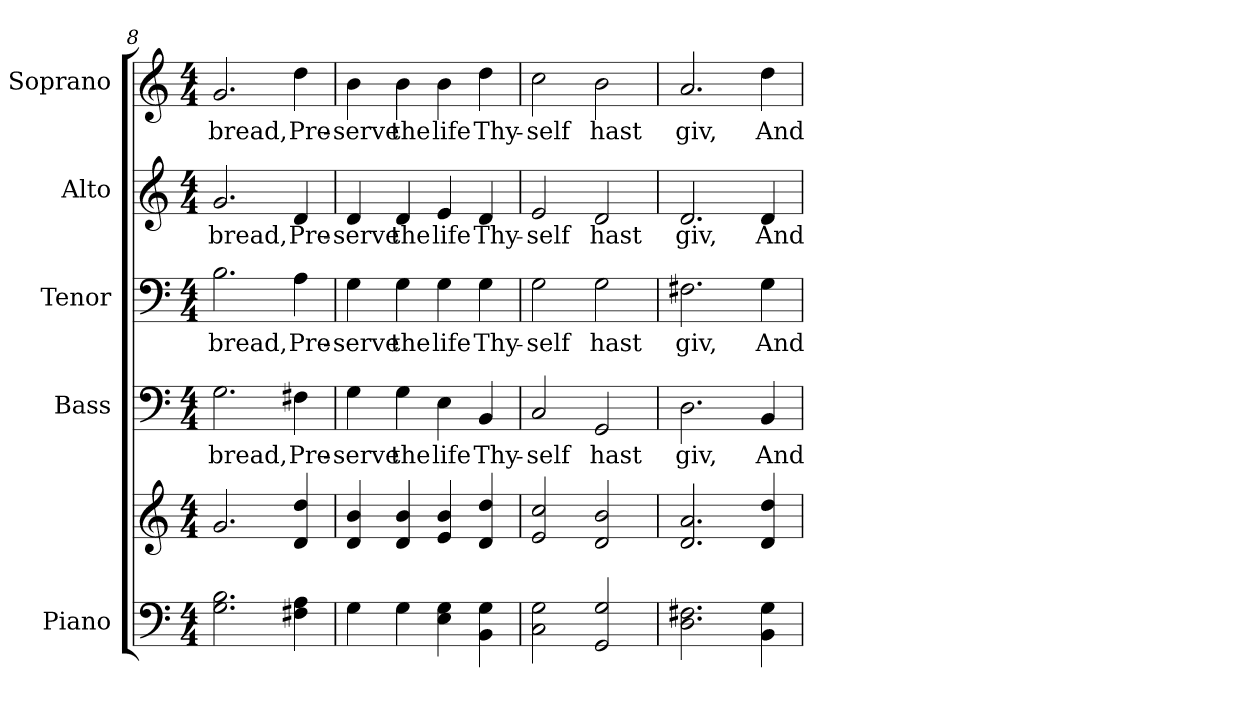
**kern	**kern	**kern	**text	**kern	**text	**kern	**text	**kern	**text
*part5	*part5	*part4	*part4	*part3	*part3	*part2	*part2	*part1	*part1
*staff6	*staff5	*staff4	*staff4	*staff3	*staff3	*staff2	*staff2	*staff1	*staff1
*I"Piano	*	*I"Bass	*	*I"Tenor	*	*I"Alto	*	*I"Soprano	*
*I'Pno.	*	*I'B.	*	*I'T.	*	*I'A.	*	*I'S.	*
*clefF4	*clefG2	*clefF4	*	*clefF4	*	*clefG2	*	*clefG2	*
*k[]	*k[]	*k[]	*	*k[]	*	*k[]	*	*k[]	*
*C:	*C:	*C:	*	*C:	*	*C:	*	*C:	*
*M4/4	*M4/4	*M4/4	*	*M4/4	*	*M4/4	*	*M4/4	*
=8	=8	=8	=8	=8	=8	=8	=8	=8	=8
!	!	!	!LO:LY:b:color=#000000	!	!	!	!	!	!
!	!	!	!	!	!LO:LY:b:color=#000000	!	!	!	!
!	!	!	!	!	!	!	!LO:LY:b:color=#000000	!	!
!	!	!	!	!	!	!	!	!	!LO:LY:b:color=#000000
2.Gi\ 2.Bi	2.gi/	2.Gi\	bread,	2.Bi\	bread,	2.gi/	bread,	2.gi/	bread,
!	!	!	!LO:LY:b:color=#000000	!	!	!	!	!	!
!	!	!	!	!	!LO:LY:b:color=#000000	!	!	!	!
!	!	!	!	!	!	!	!LO:LY:b:color=#000000	!	!
!	!	!	!	!	!	!	!	!	!LO:LY:b:color=#000000
4F#Xi\ 4Ai	4di/ 4ddi	4F#Xi\	Pre-	4Ai\	Pre-	4di/	Pre-	4ddi\	Pre-
!!LO:PB:g=z
=9	=9	=9	=9	=9	=9	=9	=9	=9	=9
!	!	!	!LO:LY:b:color=#000000	!	!	!	!	!	!
!	!	!	!	!	!LO:LY:b:color=#000000	!	!	!	!
!	!	!	!	!	!	!	!LO:LY:b:color=#000000	!	!
!	!	!	!	!	!	!	!	!	!LO:LY:b:color=#000000
4Gi\	4di/ 4bi	4Gi\	-serve	4Gi\	-serve	4di/	-serve	4bi\	-serve
!	!	!	!LO:LY:b:color=#000000	!	!	!	!	!	!
!	!	!	!	!	!LO:LY:b:color=#000000	!	!	!	!
!	!	!	!	!	!	!	!LO:LY:b:color=#000000	!	!
!	!	!	!	!	!	!	!	!	!LO:LY:b:color=#000000
4Gi\	4di/ 4bi	4Gi\	the	4Gi\	the	4di/	the	4bi\	the
!	!	!	!LO:LY:b:color=#000000	!	!	!	!	!	!
!	!	!	!	!	!LO:LY:b:color=#000000	!	!	!	!
!	!	!	!	!	!	!	!LO:LY:b:color=#000000	!	!
!	!	!	!	!	!	!	!	!	!LO:LY:b:color=#000000
4Ei\ 4Gi	4ei/ 4bi	4Ei\	life	4Gi\	life	4ei/	life	4bi\	life
!	!	!	!LO:LY:b:color=#000000	!	!	!	!	!	!
!	!	!	!	!	!LO:LY:b:color=#000000	!	!	!	!
!	!	!	!	!	!	!	!LO:LY:b:color=#000000	!	!
!	!	!	!	!	!	!	!	!	!LO:LY:b:color=#000000
4BBi\ 4Gi	4di/ 4ddi	4BBi/	Thy-	4Gi\	Thy-	4di/	Thy-	4ddi\	Thy-
=10	=10	=10	=10	=10	=10	=10	=10	=10	=10
!	!	!	!LO:LY:b:color=#000000	!	!	!	!	!	!
!	!	!	!	!	!LO:LY:b:color=#000000	!	!	!	!
!	!	!	!	!	!	!	!LO:LY:b:color=#000000	!	!
!	!	!	!	!	!	!	!	!	!LO:LY:b:color=#000000
2Ci\ 2Gi	2ei/ 2cci	2Ci/	-self	2Gi\	-self	2ei/	-self	2cci\	-self
!	!	!	!LO:LY:b:color=#000000	!	!	!	!	!	!
!	!	!	!	!	!LO:LY:b:color=#000000	!	!	!	!
!	!	!	!	!	!	!	!LO:LY:b:color=#000000	!	!
!	!	!	!	!	!	!	!	!	!LO:LY:b:color=#000000
2GGi/ 2Gi	2di/ 2bi	2GGi/	hast	2Gi\	hast	2di/	hast	2bi\	hast
=11	=11	=11	=11	=11	=11	=11	=11	=11	=11
!	!	!	!LO:LY:b:color=#000000	!	!	!	!	!	!
!	!	!	!	!	!LO:LY:b:color=#000000	!	!	!	!
!	!	!	!	!	!	!	!LO:LY:b:color=#000000	!	!
!	!	!	!	!	!	!	!	!	!LO:LY:b:color=#000000
2.Di\ 2.F#Xi	2.di/ 2.ai	2.Di\	giv,	2.F#Xi\	giv,	2.di/	giv,	2.ai/	giv,
!	!	!	!LO:LY:b:color=#000000	!	!	!	!	!	!
!	!	!	!	!	!LO:LY:b:color=#000000	!	!	!	!
!	!	!	!	!	!	!	!LO:LY:b:color=#000000	!	!
!	!	!	!	!	!	!	!	!	!LO:LY:b:color=#000000
4BBi\ 4Gi	4di/ 4ddi	4BBi/	And	4Gi\	And	4di/	And	4ddi\	And
=	=	=	=	=	=	=	=	=	=
*-	*-	*-	*-	*-	*-	*-	*-	*-	*-
